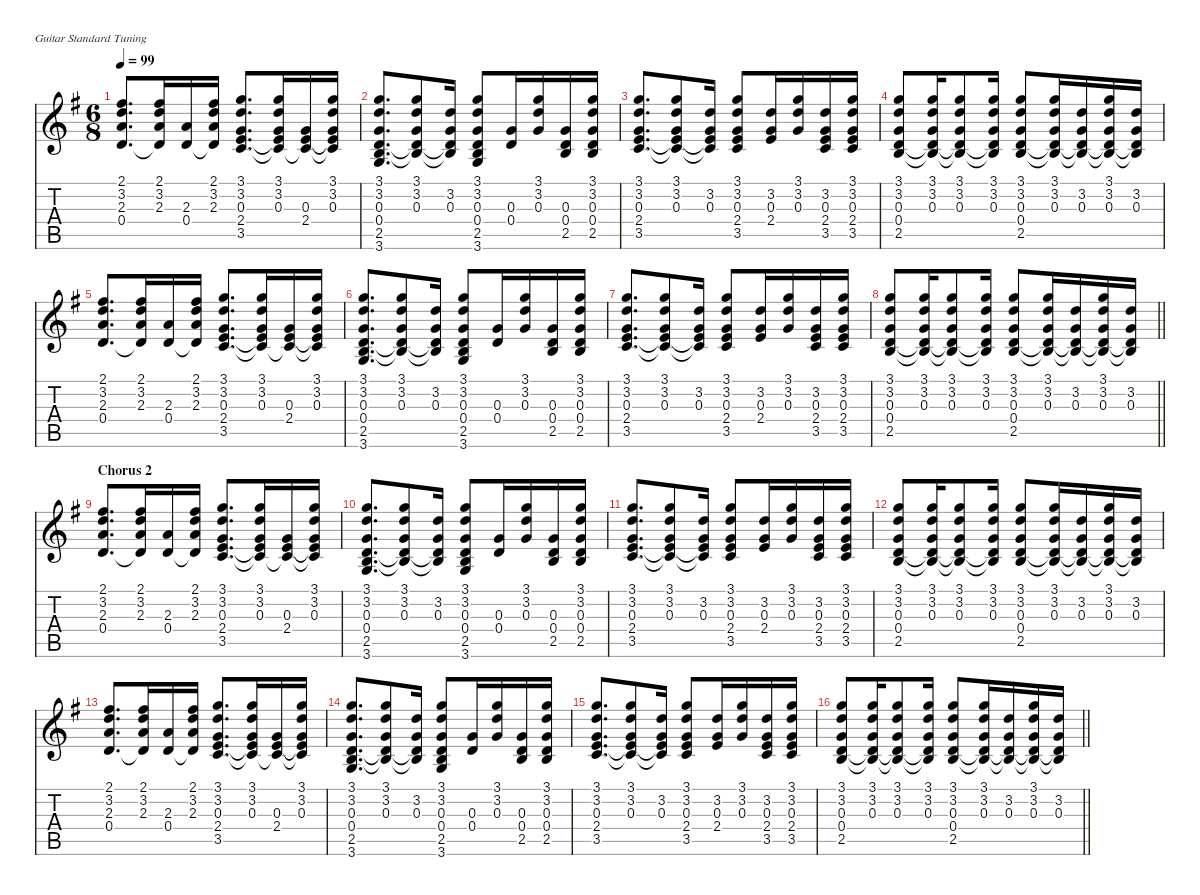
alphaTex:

\defaultSystemsLayout 4
\hideDynamics
\bracketExtendMode nobrackets
\singleTrackTrackNamePolicy hidden
\multiTrackTrackNamePolicy hidden
\otherSystemsTrackNameOrientation horizontal
\track ("Stone Gossard" "s.guit.") {defaultSystemsLayout 4 instrument acousticguitarsteel}
\staff {score tabs}
\tuning (E4 B3 G3 D3 A2 E2)
\ts (6 8)
\tempo 99
\clef g2
\ks g
(2.1{acc #} 3.2{acc forcenatural} 2.3{acc forcenatural} 0.4{acc forcenatural}).8{d dy mf beam Up} (2.1{acc #} 3.2{acc forcenatural} 2.3{acc forcenatural} 0.4{t acc forcenatural}).16{beam Up} (2.3{acc forcenatural} 0.4{acc forcenatural}).16{beam Up} (2.1{acc #} 3.2{acc forcenatural} 2.3{acc forcenatural} 0.4{t acc forcenatural}).16{beam Up} (3.1{acc forcenatural} 3.2{acc forcenatural} 0.3{acc forcenatural} 2.4{acc forcenatural} 3.5{acc forcenatural}).8{d beam Up} (3.1{acc forcenatural} 3.2{acc forcenatural} 0.3{acc forcenatural} 2.4{t acc forcenatural} 3.5{t acc forcenatural}).16{beam Up} (0.3{acc forcenatural} 2.4{acc forcenatural} 3.5{t acc forcenatural}).16{beam Up} (3.1{acc forcenatural} 3.2{acc forcenatural} 0.3{acc forcenatural} 2.4{t acc forcenatural} 3.5{t acc forcenatural}).16{beam Up} |
(3.1{acc forcenatural} 3.2{acc forcenatural} 0.3{acc forcenatural} 0.4{acc forcenatural} 2.5{acc forcenatural} 3.6{acc forcenatural}).8{d beam Up} (3.1{acc forcenatural} 3.2{acc forcenatural} 0.3{acc forcenatural} 0.4{t acc forcenatural} 2.5{t acc forcenatural}).8{beam Up} (3.2{acc forcenatural} 0.3{acc forcenatural} 0.4{t acc forcenatural} 2.5{t acc forcenatural}).16{beam Up} (3.1{acc forcenatural} 3.2{acc forcenatural} 0.3{acc forcenatural} 0.4{acc forcenatural} 2.5{acc forcenatural} 3.6{acc forcenatural}).8{beam Up} (0.3{acc forcenatural} 0.4{acc forcenatural}).16{beam Up} (3.1{acc forcenatural} 3.2{acc forcenatural} 0.3{acc forcenatural}).16{beam Up} (0.3{acc forcenatural} 0.4{acc forcenatural} 2.5{acc forcenatural}).16{beam Up} (3.1{acc forcenatural} 3.2{acc forcenatural} 0.3{acc forcenatural} 0.4{acc forcenatural} 2.5{acc forcenatural}).16{beam Up} |
(3.1{acc forcenatural} 3.2{acc forcenatural} 0.3{acc forcenatural} 2.4{acc forcenatural} 3.5{acc forcenatural}).8{d dy f beam Up} (3.1{acc forcenatural} 3.2{acc forcenatural} 0.3{acc forcenatural} 2.4{t acc forcenatural} 3.5{t acc forcenatural}).8{beam Up} (3.2{acc forcenatural} 0.3{acc forcenatural} 2.4{t acc forcenatural} 3.5{t acc forcenatural}).16{dy mf beam Up} (3.1{acc forcenatural} 3.2{acc forcenatural} 0.3{acc forcenatural} 2.4{acc forcenatural} 3.5{acc forcenatural}).8{dy f beam Up} (3.2{acc forcenatural} 0.3{acc forcenatural} 2.4{acc forcenatural}).16{beam Up} (3.1{acc forcenatural} 3.2{acc forcenatural} 0.3{acc forcenatural}).16{beam Up} (3.2{acc forcenatural} 0.3{acc forcenatural} 2.4{acc forcenatural} 3.5{acc forcenatural}).16{dy mf beam Up} (3.1{acc forcenatural} 3.2{acc forcenatural} 0.3{acc forcenatural} 2.4{acc forcenatural} 3.5{acc forcenatural}).16{dy f beam Up} |
(3.1{acc forcenatural} 3.2{acc forcenatural} 0.3{acc forcenatural} 0.4{acc forcenatural} 2.5{acc forcenatural}).8{beam Up} (3.1{acc forcenatural} 3.2{acc forcenatural} 0.3{acc forcenatural} 0.4{t acc forcenatural} 2.5{t acc forcenatural}).16{beam Up} (3.1{acc forcenatural} 3.2{acc forcenatural} 0.3{acc forcenatural} 0.4{t acc forcenatural} 2.5{t acc forcenatural}).8{dy mf beam Up} (3.1{acc forcenatural} 3.2{acc forcenatural} 0.3{acc forcenatural} 0.4{t acc forcenatural} 2.5{t acc forcenatural}).16{dy f beam Up} (3.1{acc forcenatural} 3.2{acc forcenatural} 0.3{acc forcenatural} 0.4{acc forcenatural} 2.5{acc forcenatural}).8{beam Up} (3.1{acc forcenatural} 3.2{acc forcenatural} 0.3{acc forcenatural} 0.4{t acc forcenatural} 2.5{t acc forcenatural}).16{beam Up} (3.2{acc forcenatural} 0.3{acc forcenatural} 0.4{t acc forcenatural} 2.5{t acc forcenatural}).16{dy mf beam Up} (3.1{acc forcenatural} 3.2{acc forcenatural} 0.3{acc forcenatural} 0.4{t acc forcenatural} 2.5{t acc forcenatural}).16{dy f beam Up} (3.2{acc forcenatural} 0.3{acc forcenatural} 0.4{t acc forcenatural} 2.5{t acc forcenatural}).16{beam Up} |
(2.1{acc #} 3.2{acc forcenatural} 2.3{acc forcenatural} 0.4{acc forcenatural}).8{d dy mf beam Up} (2.1{acc #} 3.2{acc forcenatural} 2.3{acc forcenatural} 0.4{t acc forcenatural}).16{beam Up} (2.3{acc forcenatural} 0.4{acc forcenatural}).16{beam Up} (2.1{acc #} 3.2{acc forcenatural} 2.3{acc forcenatural} 0.4{t acc forcenatural}).16{beam Up} (3.1{acc forcenatural} 3.2{acc forcenatural} 0.3{acc forcenatural} 2.4{acc forcenatural} 3.5{acc forcenatural}).8{d beam Up} (3.1{acc forcenatural} 3.2{acc forcenatural} 0.3{acc forcenatural} 2.4{t acc forcenatural} 3.5{t acc forcenatural}).16{beam Up} (0.3{acc forcenatural} 2.4{acc forcenatural} 3.5{t acc forcenatural}).16{beam Up} (3.1{acc forcenatural} 3.2{acc forcenatural} 0.3{acc forcenatural} 2.4{t acc forcenatural} 3.5{t acc forcenatural}).16{beam Up} |
(3.1{acc forcenatural} 3.2{acc forcenatural} 0.3{acc forcenatural} 0.4{acc forcenatural} 2.5{acc forcenatural} 3.6{acc forcenatural}).8{d beam Up} (3.1{acc forcenatural} 3.2{acc forcenatural} 0.3{acc forcenatural} 0.4{t acc forcenatural} 2.5{t acc forcenatural}).8{beam Up} (3.2{acc forcenatural} 0.3{acc forcenatural} 0.4{t acc forcenatural} 2.5{t acc forcenatural}).16{beam Up} (3.1{acc forcenatural} 3.2{acc forcenatural} 0.3{acc forcenatural} 0.4{acc forcenatural} 2.5{acc forcenatural} 3.6{acc forcenatural}).8{beam Up} (0.3{acc forcenatural} 0.4{acc forcenatural}).16{beam Up} (3.1{acc forcenatural} 3.2{acc forcenatural} 0.3{acc forcenatural}).16{beam Up} (0.3{acc forcenatural} 0.4{acc forcenatural} 2.5{acc forcenatural}).16{beam Up} (3.1{acc forcenatural} 3.2{acc forcenatural} 0.3{acc forcenatural} 0.4{acc forcenatural} 2.5{acc forcenatural}).16{beam Up} |
(3.1{acc forcenatural} 3.2{acc forcenatural} 0.3{acc forcenatural} 2.4{acc forcenatural} 3.5{acc forcenatural}).8{d dy f beam Up} (3.1{acc forcenatural} 3.2{acc forcenatural} 0.3{acc forcenatural} 2.4{t acc forcenatural} 3.5{t acc forcenatural}).8{beam Up} (3.2{acc forcenatural} 0.3{acc forcenatural} 2.4{t acc forcenatural} 3.5{t acc forcenatural}).16{dy mf beam Up} (3.1{acc forcenatural} 3.2{acc forcenatural} 0.3{acc forcenatural} 2.4{acc forcenatural} 3.5{acc forcenatural}).8{dy f beam Up} (3.2{acc forcenatural} 0.3{acc forcenatural} 2.4{acc forcenatural}).16{beam Up} (3.1{acc forcenatural} 3.2{acc forcenatural} 0.3{acc forcenatural}).16{beam Up} (3.2{acc forcenatural} 0.3{acc forcenatural} 2.4{acc forcenatural} 3.5{acc forcenatural}).16{dy mf beam Up} (3.1{acc forcenatural} 3.2{acc forcenatural} 0.3{acc forcenatural} 2.4{acc forcenatural} 3.5{acc forcenatural}).16{dy f beam Up} |
\barLineRight lightlight
(3.1{acc forcenatural} 3.2{acc forcenatural} 0.3{acc forcenatural} 0.4{acc forcenatural} 2.5{acc forcenatural}).8{beam Up} (3.1{acc forcenatural} 3.2{acc forcenatural} 0.3{acc forcenatural} 0.4{t acc forcenatural} 2.5{t acc forcenatural}).16{beam Up} (3.1{acc forcenatural} 3.2{acc forcenatural} 0.3{acc forcenatural} 0.4{t acc forcenatural} 2.5{t acc forcenatural}).8{dy mf beam Up} (3.1{acc forcenatural} 3.2{acc forcenatural} 0.3{acc forcenatural} 0.4{t acc forcenatural} 2.5{t acc forcenatural}).16{dy f beam Up} (3.1{acc forcenatural} 3.2{acc forcenatural} 0.3{acc forcenatural} 0.4{acc forcenatural} 2.5{acc forcenatural}).8{beam Up} (3.1{acc forcenatural} 3.2{acc forcenatural} 0.3{acc forcenatural} 0.4{t acc forcenatural} 2.5{t acc forcenatural}).16{beam Up} (3.2{acc forcenatural} 0.3{acc forcenatural} 0.4{t acc forcenatural} 2.5{t acc forcenatural}).16{dy mf beam Up} (3.1{acc forcenatural} 3.2{acc forcenatural} 0.3{acc forcenatural} 0.4{t acc forcenatural} 2.5{t acc forcenatural}).16{dy f beam Up} (3.2{acc forcenatural} 0.3{acc forcenatural} 0.4{t acc forcenatural} 2.5{t acc forcenatural}).16{beam Up} |
\section ("" "Chorus 2")
(2.1{acc #} 3.2{acc forcenatural} 2.3{acc forcenatural} 0.4{acc forcenatural}).8{d dy mf beam Up} (2.1{acc #} 3.2{acc forcenatural} 2.3{acc forcenatural} 0.4{t acc forcenatural}).16{beam Up} (2.3{acc forcenatural} 0.4{acc forcenatural}).16{beam Up} (2.1{acc #} 3.2{acc forcenatural} 2.3{acc forcenatural} 0.4{t acc forcenatural}).16{beam Up} (3.1{acc forcenatural} 3.2{acc forcenatural} 0.3{acc forcenatural} 2.4{acc forcenatural} 3.5{acc forcenatural}).8{d beam Up} (3.1{acc forcenatural} 3.2{acc forcenatural} 0.3{acc forcenatural} 2.4{t acc forcenatural} 3.5{t acc forcenatural}).16{beam Up} (0.3{acc forcenatural} 2.4{acc forcenatural} 3.5{t acc forcenatural}).16{beam Up} (3.1{acc forcenatural} 3.2{acc forcenatural} 0.3{acc forcenatural} 2.4{t acc forcenatural} 3.5{t acc forcenatural}).16{beam Up} |
(3.1{acc forcenatural} 3.2{acc forcenatural} 0.3{acc forcenatural} 0.4{acc forcenatural} 2.5{acc forcenatural} 3.6{acc forcenatural}).8{d beam Up} (3.1{acc forcenatural} 3.2{acc forcenatural} 0.3{acc forcenatural} 0.4{t acc forcenatural} 2.5{t acc forcenatural}).8{beam Up} (3.2{acc forcenatural} 0.3{acc forcenatural} 0.4{t acc forcenatural} 2.5{t acc forcenatural}).16{beam Up} (3.1{acc forcenatural} 3.2{acc forcenatural} 0.3{acc forcenatural} 0.4{acc forcenatural} 2.5{acc forcenatural} 3.6{acc forcenatural}).8{beam Up} (0.3{acc forcenatural} 0.4{acc forcenatural}).16{beam Up} (3.1{acc forcenatural} 3.2{acc forcenatural} 0.3{acc forcenatural}).16{beam Up} (0.3{acc forcenatural} 0.4{acc forcenatural} 2.5{acc forcenatural}).16{beam Up} (3.1{acc forcenatural} 3.2{acc forcenatural} 0.3{acc forcenatural} 0.4{acc forcenatural} 2.5{acc forcenatural}).16{beam Up} |
(3.1{acc forcenatural} 3.2{acc forcenatural} 0.3{acc forcenatural} 2.4{acc forcenatural} 3.5{acc forcenatural}).8{d dy f beam Up} (3.1{acc forcenatural} 3.2{acc forcenatural} 0.3{acc forcenatural} 2.4{t acc forcenatural} 3.5{t acc forcenatural}).8{beam Up} (3.2{acc forcenatural} 0.3{acc forcenatural} 2.4{t acc forcenatural} 3.5{t acc forcenatural}).16{dy mf beam Up} (3.1{acc forcenatural} 3.2{acc forcenatural} 0.3{acc forcenatural} 2.4{acc forcenatural} 3.5{acc forcenatural}).8{dy f beam Up} (3.2{acc forcenatural} 0.3{acc forcenatural} 2.4{acc forcenatural}).16{beam Up} (3.1{acc forcenatural} 3.2{acc forcenatural} 0.3{acc forcenatural}).16{beam Up} (3.2{acc forcenatural} 0.3{acc forcenatural} 2.4{acc forcenatural} 3.5{acc forcenatural}).16{dy mf beam Up} (3.1{acc forcenatural} 3.2{acc forcenatural} 0.3{acc forcenatural} 2.4{acc forcenatural} 3.5{acc forcenatural}).16{dy f beam Up} |
(3.1{acc forcenatural} 3.2{acc forcenatural} 0.3{acc forcenatural} 0.4{acc forcenatural} 2.5{acc forcenatural}).8{beam Up} (3.1{acc forcenatural} 3.2{acc forcenatural} 0.3{acc forcenatural} 0.4{t acc forcenatural} 2.5{t acc forcenatural}).16{beam Up} (3.1{acc forcenatural} 3.2{acc forcenatural} 0.3{acc forcenatural} 0.4{t acc forcenatural} 2.5{t acc forcenatural}).8{dy mf beam Up} (3.1{acc forcenatural} 3.2{acc forcenatural} 0.3{acc forcenatural} 0.4{t acc forcenatural} 2.5{t acc forcenatural}).16{dy f beam Up} (3.1{acc forcenatural} 3.2{acc forcenatural} 0.3{acc forcenatural} 0.4{acc forcenatural} 2.5{acc forcenatural}).8{beam Up} (3.1{acc forcenatural} 3.2{acc forcenatural} 0.3{acc forcenatural} 0.4{t acc forcenatural} 2.5{t acc forcenatural}).16{beam Up} (3.2{acc forcenatural} 0.3{acc forcenatural} 0.4{t acc forcenatural} 2.5{t acc forcenatural}).16{dy mf beam Up} (3.1{acc forcenatural} 3.2{acc forcenatural} 0.3{acc forcenatural} 0.4{t acc forcenatural} 2.5{t acc forcenatural}).16{dy f beam Up} (3.2{acc forcenatural} 0.3{acc forcenatural} 0.4{t acc forcenatural} 2.5{t acc forcenatural}).16{beam Up} |
(2.1{acc #} 3.2{acc forcenatural} 2.3{acc forcenatural} 0.4{acc forcenatural}).8{d dy mf beam Up} (2.1{acc #} 3.2{acc forcenatural} 2.3{acc forcenatural} 0.4{t acc forcenatural}).16{beam Up} (2.3{acc forcenatural} 0.4{acc forcenatural}).16{beam Up} (2.1{acc #} 3.2{acc forcenatural} 2.3{acc forcenatural} 0.4{t acc forcenatural}).16{beam Up} (3.1{acc forcenatural} 3.2{acc forcenatural} 0.3{acc forcenatural} 2.4{acc forcenatural} 3.5{acc forcenatural}).8{d beam Up} (3.1{acc forcenatural} 3.2{acc forcenatural} 0.3{acc forcenatural} 2.4{t acc forcenatural} 3.5{t acc forcenatural}).16{beam Up} (0.3{acc forcenatural} 2.4{acc forcenatural} 3.5{t acc forcenatural}).16{beam Up} (3.1{acc forcenatural} 3.2{acc forcenatural} 0.3{acc forcenatural} 2.4{t acc forcenatural} 3.5{t acc forcenatural}).16{beam Up} |
(3.1{acc forcenatural} 3.2{acc forcenatural} 0.3{acc forcenatural} 0.4{acc forcenatural} 2.5{acc forcenatural} 3.6{acc forcenatural}).8{d beam Up} (3.1{acc forcenatural} 3.2{acc forcenatural} 0.3{acc forcenatural} 0.4{t acc forcenatural} 2.5{t acc forcenatural}).8{beam Up} (3.2{acc forcenatural} 0.3{acc forcenatural} 0.4{t acc forcenatural} 2.5{t acc forcenatural}).16{beam Up} (3.1{acc forcenatural} 3.2{acc forcenatural} 0.3{acc forcenatural} 0.4{acc forcenatural} 2.5{acc forcenatural} 3.6{acc forcenatural}).8{beam Up} (0.3{acc forcenatural} 0.4{acc forcenatural}).16{beam Up} (3.1{acc forcenatural} 3.2{acc forcenatural} 0.3{acc forcenatural}).16{beam Up} (0.3{acc forcenatural} 0.4{acc forcenatural} 2.5{acc forcenatural}).16{beam Up} (3.1{acc forcenatural} 3.2{acc forcenatural} 0.3{acc forcenatural} 0.4{acc forcenatural} 2.5{acc forcenatural}).16{beam Up} |
(3.1{acc forcenatural} 3.2{acc forcenatural} 0.3{acc forcenatural} 2.4{acc forcenatural} 3.5{acc forcenatural}).8{d dy f beam Up} (3.1{acc forcenatural} 3.2{acc forcenatural} 0.3{acc forcenatural} 2.4{t acc forcenatural} 3.5{t acc forcenatural}).8{beam Up} (3.2{acc forcenatural} 0.3{acc forcenatural} 2.4{t acc forcenatural} 3.5{t acc forcenatural}).16{dy mf beam Up} (3.1{acc forcenatural} 3.2{acc forcenatural} 0.3{acc forcenatural} 2.4{acc forcenatural} 3.5{acc forcenatural}).8{dy f beam Up} (3.2{acc forcenatural} 0.3{acc forcenatural} 2.4{acc forcenatural}).16{beam Up} (3.1{acc forcenatural} 3.2{acc forcenatural} 0.3{acc forcenatural}).16{beam Up} (3.2{acc forcenatural} 0.3{acc forcenatural} 2.4{acc forcenatural} 3.5{acc forcenatural}).16{dy mf beam Up} (3.1{acc forcenatural} 3.2{acc forcenatural} 0.3{acc forcenatural} 2.4{acc forcenatural} 3.5{acc forcenatural}).16{dy f beam Up} |
\barLineRight lightlight
(3.1{acc forcenatural} 3.2{acc forcenatural} 0.3{acc forcenatural} 0.4{acc forcenatural} 2.5{acc forcenatural}).8{beam Up} (3.1{acc forcenatural} 3.2{acc forcenatural} 0.3{acc forcenatural} 0.4{t acc forcenatural} 2.5{t acc forcenatural}).16{beam Up} (3.1{acc forcenatural} 3.2{acc forcenatural} 0.3{acc forcenatural} 0.4{t acc forcenatural} 2.5{t acc forcenatural}).8{dy mf beam Up} (3.1{acc forcenatural} 3.2{acc forcenatural} 0.3{acc forcenatural} 0.4{t acc forcenatural} 2.5{t acc forcenatural}).16{dy f beam Up} (3.1{acc forcenatural} 3.2{acc forcenatural} 0.3{acc forcenatural} 0.4{acc forcenatural} 2.5{acc forcenatural}).8{beam Up} (3.1{acc forcenatural} 3.2{acc forcenatural} 0.3{acc forcenatural} 0.4{t acc forcenatural} 2.5{t acc forcenatural}).16{beam Up} (3.2{acc forcenatural} 0.3{acc forcenatural} 0.4{t acc forcenatural} 2.5{t acc forcenatural}).16{dy mf beam Up} (3.1{acc forcenatural} 3.2{acc forcenatural} 0.3{acc forcenatural} 0.4{t acc forcenatural} 2.5{t acc forcenatural}).16{dy f beam Up} (3.2{acc forcenatural} 0.3{acc forcenatural} 0.4{t acc forcenatural} 2.5{t acc forcenatural}).16{beam Up}
